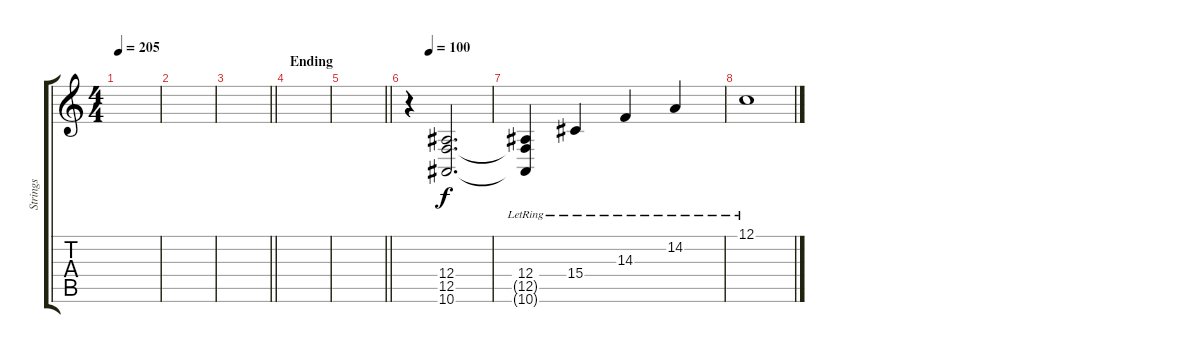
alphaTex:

\track ("Strings" "Strings") {instrument stringensemble1}
\staff {score tabs}
\tuning (C4 G3 Eb3 Bb2 F2 C2) {hide}
\ts (4 4)
\tempo 205
\clef g2
\ks c
|
|
\barLineRight lightlight
|
\section ("" "Ending")
|
\barLineRight lightlight
|
\tempo (100 0.25)
r.4 (12.4 12.5 10.6).2{d} |
(12.4{lr} 12.5{t} 10.6{t}).4 15.4{lr}.4 14.3{lr}.4 14.2{lr}.4 |
12.1{lr}.1
